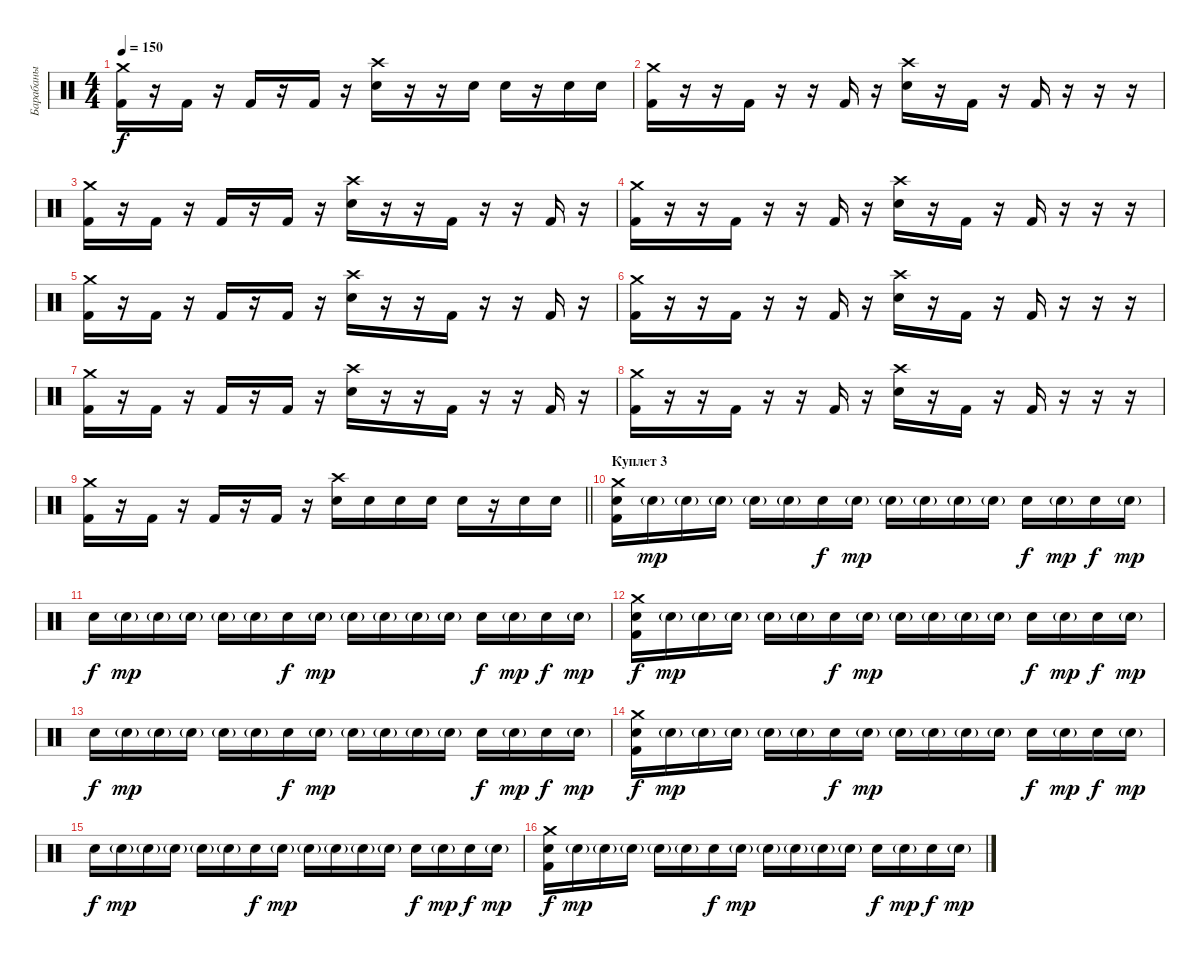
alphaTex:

\track ("Барабаны" "Барабаны") {instrument percussion}
\staff {score}
\articulation defaults
\ts (4 4)
\tempo 150
\clef neutral
\ks c
("Crash medium (hit)" "Kick (hit) 2").16{dy f} r.16 "Kick (hit) 2".16 r.16 "Kick (hit) 2".16 r.16 "Kick (hit) 2".16 r.16 ("Crash high (hit)" "Electric Snare (hit)").16 r.16 r.16 "Electric Snare (hit)".16 "Electric Snare (hit)".16 r.16 "Electric Snare (hit)".16 "Electric Snare (hit)".16 |
("Crash medium (hit)" "Kick (hit) 2").16 r.16 r.16 "Kick (hit) 2".16 r.16 r.16 "Kick (hit) 2".16 r.16 ("Crash high (hit)" "Electric Snare (hit)").16 r.16 "Kick (hit) 2".16 r.16 "Kick (hit) 2".16 r.16 r.16 r.16 |
("Crash medium (hit)" "Kick (hit) 2").16 r.16 "Kick (hit) 2".16 r.16 "Kick (hit) 2".16 r.16 "Kick (hit) 2".16 r.16 ("Crash high (hit)" "Electric Snare (hit)").16 r.16 r.16 "Kick (hit) 2".16 r.16 r.16 "Kick (hit) 2".16 r.16 |
("Crash medium (hit)" "Kick (hit) 2").16 r.16 r.16 "Kick (hit) 2".16 r.16 r.16 "Kick (hit) 2".16 r.16 ("Crash high (hit)" "Electric Snare (hit)").16 r.16 "Kick (hit) 2".16 r.16 "Kick (hit) 2".16 r.16 r.16 r.16 |
("Crash medium (hit)" "Kick (hit) 2").16 r.16 "Kick (hit) 2".16 r.16 "Kick (hit) 2".16 r.16 "Kick (hit) 2".16 r.16 ("Crash high (hit)" "Electric Snare (hit)").16 r.16 r.16 "Kick (hit) 2".16 r.16 r.16 "Kick (hit) 2".16 r.16 |
("Crash medium (hit)" "Kick (hit) 2").16 r.16 r.16 "Kick (hit) 2".16 r.16 r.16 "Kick (hit) 2".16 r.16 ("Crash high (hit)" "Electric Snare (hit)").16 r.16 "Kick (hit) 2".16 r.16 "Kick (hit) 2".16 r.16 r.16 r.16 |
("Crash medium (hit)" "Kick (hit) 2").16 r.16 "Kick (hit) 2".16 r.16 "Kick (hit) 2".16 r.16 "Kick (hit) 2".16 r.16 ("Crash high (hit)" "Electric Snare (hit)").16 r.16 r.16 "Kick (hit) 2".16 r.16 r.16 "Kick (hit) 2".16 r.16 |
("Crash medium (hit)" "Kick (hit) 2").16 r.16 r.16 "Kick (hit) 2".16 r.16 r.16 "Kick (hit) 2".16 r.16 ("Crash high (hit)" "Electric Snare (hit)").16 r.16 "Kick (hit) 2".16 r.16 "Kick (hit) 2".16 r.16 r.16 r.16 |
\barLineRight lightlight
("Crash medium (hit)" "Kick (hit) 2").16 r.16 "Kick (hit) 2".16 r.16 "Kick (hit) 2".16 r.16 "Kick (hit) 2".16 r.16 ("Crash high (hit)" "Electric Snare (hit)").16 "Electric Snare (hit)".16 "Electric Snare (hit)".16 "Electric Snare (hit)".16 "Electric Snare (hit)".16 r.16 "Electric Snare (hit)".16 "Electric Snare (hit)".16 |
\section ("" "Куплет 3")
("Crash medium (hit)" "Electric Snare (hit)" "Kick (hit) 2").16 "Electric Snare (hit)"{g}.16{dy mp} "Electric Snare (hit)"{g}.16 "Electric Snare (hit)"{g}.16 "Electric Snare (hit)"{g}.16 "Electric Snare (hit)"{g}.16 "Electric Snare (hit)".16{dy f} "Electric Snare (hit)"{g}.16{dy mp} "Electric Snare (hit)"{g}.16 "Electric Snare (hit)"{g}.16 "Electric Snare (hit)"{g}.16 "Electric Snare (hit)"{g}.16 "Electric Snare (hit)".16{dy f} "Electric Snare (hit)"{g}.16{dy mp} "Electric Snare (hit)".16{dy f} "Electric Snare (hit)"{g}.16{dy mp} |
"Electric Snare (hit)".16{dy f} "Electric Snare (hit)"{g}.16{dy mp} "Electric Snare (hit)"{g}.16 "Electric Snare (hit)"{g}.16 "Electric Snare (hit)"{g}.16 "Electric Snare (hit)"{g}.16 "Electric Snare (hit)".16{dy f} "Electric Snare (hit)"{g}.16{dy mp} "Electric Snare (hit)"{g}.16 "Electric Snare (hit)"{g}.16 "Electric Snare (hit)"{g}.16 "Electric Snare (hit)"{g}.16 "Electric Snare (hit)".16{dy f} "Electric Snare (hit)"{g}.16{dy mp} "Electric Snare (hit)".16{dy f} "Electric Snare (hit)"{g}.16{dy mp} |
("Crash medium (hit)" "Electric Snare (hit)" "Kick (hit) 2").16{dy f} "Electric Snare (hit)"{g}.16{dy mp} "Electric Snare (hit)"{g}.16 "Electric Snare (hit)"{g}.16 "Electric Snare (hit)"{g}.16 "Electric Snare (hit)"{g}.16 "Electric Snare (hit)".16{dy f} "Electric Snare (hit)"{g}.16{dy mp} "Electric Snare (hit)"{g}.16 "Electric Snare (hit)"{g}.16 "Electric Snare (hit)"{g}.16 "Electric Snare (hit)"{g}.16 "Electric Snare (hit)".16{dy f} "Electric Snare (hit)"{g}.16{dy mp} "Electric Snare (hit)".16{dy f} "Electric Snare (hit)"{g}.16{dy mp} |
"Electric Snare (hit)".16{dy f} "Electric Snare (hit)"{g}.16{dy mp} "Electric Snare (hit)"{g}.16 "Electric Snare (hit)"{g}.16 "Electric Snare (hit)"{g}.16 "Electric Snare (hit)"{g}.16 "Electric Snare (hit)".16{dy f} "Electric Snare (hit)"{g}.16{dy mp} "Electric Snare (hit)"{g}.16 "Electric Snare (hit)"{g}.16 "Electric Snare (hit)"{g}.16 "Electric Snare (hit)"{g}.16 "Electric Snare (hit)".16{dy f} "Electric Snare (hit)"{g}.16{dy mp} "Electric Snare (hit)".16{dy f} "Electric Snare (hit)"{g}.16{dy mp} |
("Crash medium (hit)" "Electric Snare (hit)" "Kick (hit) 2").16{dy f} "Electric Snare (hit)"{g}.16{dy mp} "Electric Snare (hit)"{g}.16 "Electric Snare (hit)"{g}.16 "Electric Snare (hit)"{g}.16 "Electric Snare (hit)"{g}.16 "Electric Snare (hit)".16{dy f} "Electric Snare (hit)"{g}.16{dy mp} "Electric Snare (hit)"{g}.16 "Electric Snare (hit)"{g}.16 "Electric Snare (hit)"{g}.16 "Electric Snare (hit)"{g}.16 "Electric Snare (hit)".16{dy f} "Electric Snare (hit)"{g}.16{dy mp} "Electric Snare (hit)".16{dy f} "Electric Snare (hit)"{g}.16{dy mp} |
"Electric Snare (hit)".16{dy f} "Electric Snare (hit)"{g}.16{dy mp} "Electric Snare (hit)"{g}.16 "Electric Snare (hit)"{g}.16 "Electric Snare (hit)"{g}.16 "Electric Snare (hit)"{g}.16 "Electric Snare (hit)".16{dy f} "Electric Snare (hit)"{g}.16{dy mp} "Electric Snare (hit)"{g}.16 "Electric Snare (hit)"{g}.16 "Electric Snare (hit)"{g}.16 "Electric Snare (hit)"{g}.16 "Electric Snare (hit)".16{dy f} "Electric Snare (hit)"{g}.16{dy mp} "Electric Snare (hit)".16{dy f} "Electric Snare (hit)"{g}.16{dy mp} |
("Crash medium (hit)" "Electric Snare (hit)" "Kick (hit) 2").16{dy f} "Electric Snare (hit)"{g}.16{dy mp} "Electric Snare (hit)"{g}.16 "Electric Snare (hit)"{g}.16 "Electric Snare (hit)"{g}.16 "Electric Snare (hit)"{g}.16 "Electric Snare (hit)".16{dy f} "Electric Snare (hit)"{g}.16{dy mp} "Electric Snare (hit)"{g}.16 "Electric Snare (hit)"{g}.16 "Electric Snare (hit)"{g}.16 "Electric Snare (hit)"{g}.16 "Electric Snare (hit)".16{dy f} "Electric Snare (hit)"{g}.16{dy mp} "Electric Snare (hit)".16{dy f} "Electric Snare (hit)"{g}.16{dy mp}
